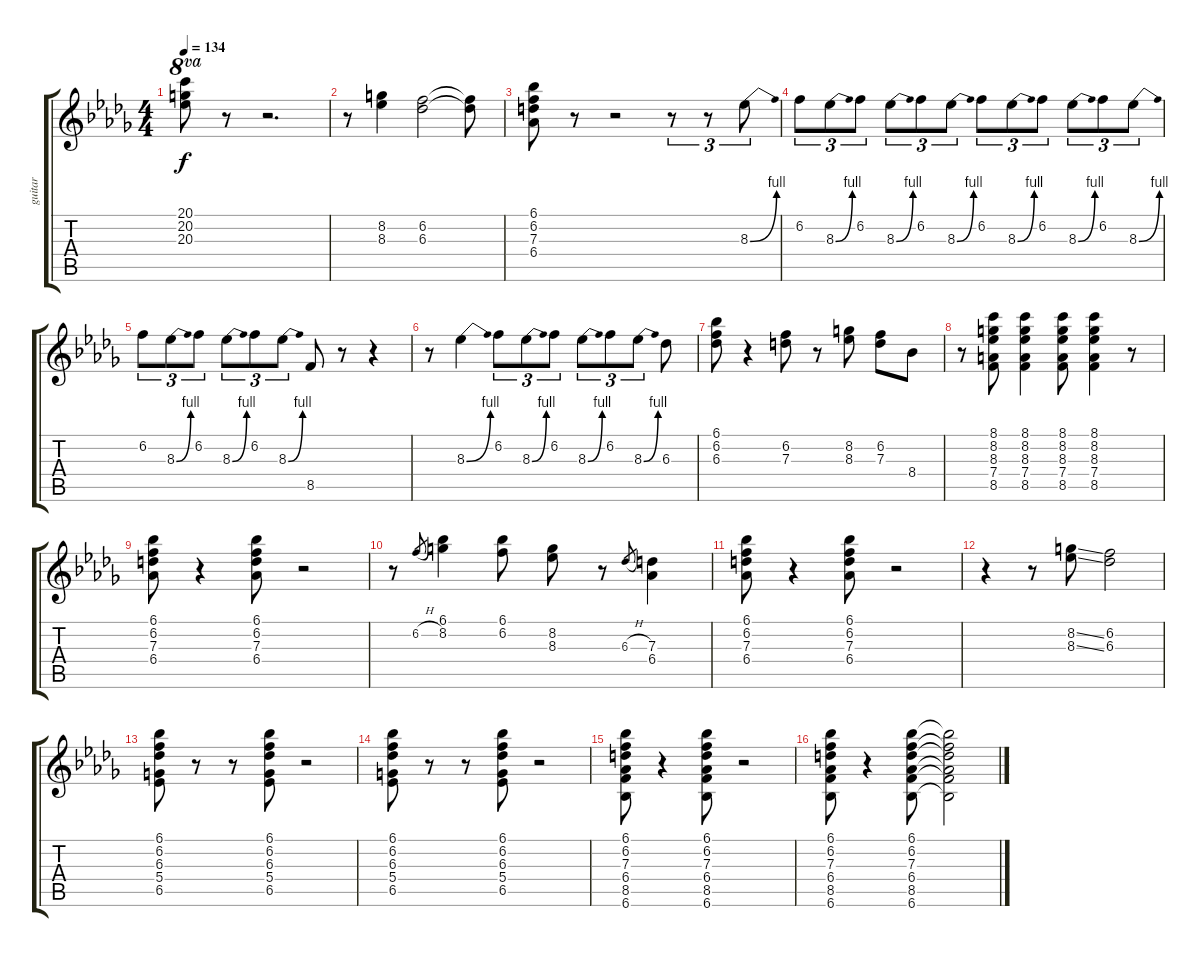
\track ("guitar" "guitar") {instrument distortionguitar}
\staff {score tabs}
\tuning (E4 B3 G3 D3 A2 E2) {hide}
\ts (4 4)
\tempo 134
\clef g2
\ks db
(20.1 20.2 20.3).8{ot 8va dy f} r.8 r.2{d} |
r.8 (8.2 8.3).4 (6.2 6.3).2 (6.2{t} 6.3{t}).8 |
(6.1 6.2 7.3 6.4).8 r.8 r.2 r.8{tu (3 2)} r.8{tu (3 2)} 8.3{be (bend 0 0 60 4)}.8{tu (3 2)} |
6.2.8{tu (3 2)} 8.3{be (bend 0 0 60 4)}.8{tu (3 2)} 6.2.8{tu (3 2)} 8.3{be (bend 0 0 60 4)}.8{tu (3 2)} 6.2.8{tu (3 2)} 8.3{be (bend 0 0 60 4)}.8{tu (3 2)} 6.2.8{tu (3 2)} 8.3{be (bend 0 0 60 4)}.8{tu (3 2)} 6.2.8{tu (3 2)} 8.3{be (bend 0 0 60 4)}.8{tu (3 2)} 6.2.8{tu (3 2)} 8.3{be (bend 0 0 60 4)}.8{tu (3 2)} |
6.2.8{tu (3 2)} 8.3{be (bend 0 0 60 4)}.8{tu (3 2)} 6.2.8{tu (3 2)} 8.3{be (bend 0 0 60 4)}.8{tu (3 2)} 6.2.8{tu (3 2)} 8.3{be (bend 0 0 60 4)}.8{tu (3 2)} 8.5.8 r.8 r.4 |
r.8 8.3{be (bend 0 0 60 4)}.4 6.2.8{tu (3 2)} 8.3{be (bend 0 0 60 4)}.8{tu (3 2)} 6.2.8{tu (3 2)} 8.3{be (bend 0 0 60 4)}.8{tu (3 2)} 6.2.8{tu (3 2)} 8.3{be (bend 0 0 60 4)}.8{tu (3 2)} 6.3.8 |
(6.1 6.2 6.3).8 r.4 (6.2 7.3).8 r.8 (8.2 8.3).8 (6.2 7.3).8 8.4.8 |
r.8 (8.1 8.2 8.3 7.4 8.5).8 (8.1 8.2 8.3 7.4 8.5).4 (8.1 8.2 8.3 7.4 8.5).8 (8.1 8.2 8.3 7.4 8.5).4 r.8 |
(6.1 6.2 7.3 6.4).8 r.4 (6.1 6.2 7.3 6.4).8 r.2 |
r.8 6.2{h}.8{gr} (6.1 8.2).4 (6.1 6.2).8 (8.2 8.3).8 r.8 6.3{h}.8{gr} (7.3 6.4).4 |
(6.1 6.2 7.3 6.4).8 r.4 (6.1 6.2 7.3 6.4).8 r.2 |
r.4 r.8 (8.2{ss} 8.3{ss}).8 (6.2 6.3).2 |
(6.1 6.2 6.3 5.4 6.5).8 r.8 r.8 (6.1 6.2 6.3 5.4 6.5).8 r.2 |
(6.1 6.2 6.3 5.4 6.5).8 r.8 r.8 (6.1 6.2 6.3 5.4 6.5).8 r.2 |
(6.1 6.2 7.3 6.4 8.5 6.6).8 r.4 (6.1 6.2 7.3 6.4 8.5 6.6).8 r.2 |
(6.1 6.2 7.3 6.4 8.5 6.6).8 r.4 (6.1 6.2 7.3 6.4 8.5 6.6).8 (6.1{t} 6.2{t} 7.3{t} 6.4{t} 8.5{t} 6.6{t}).2
